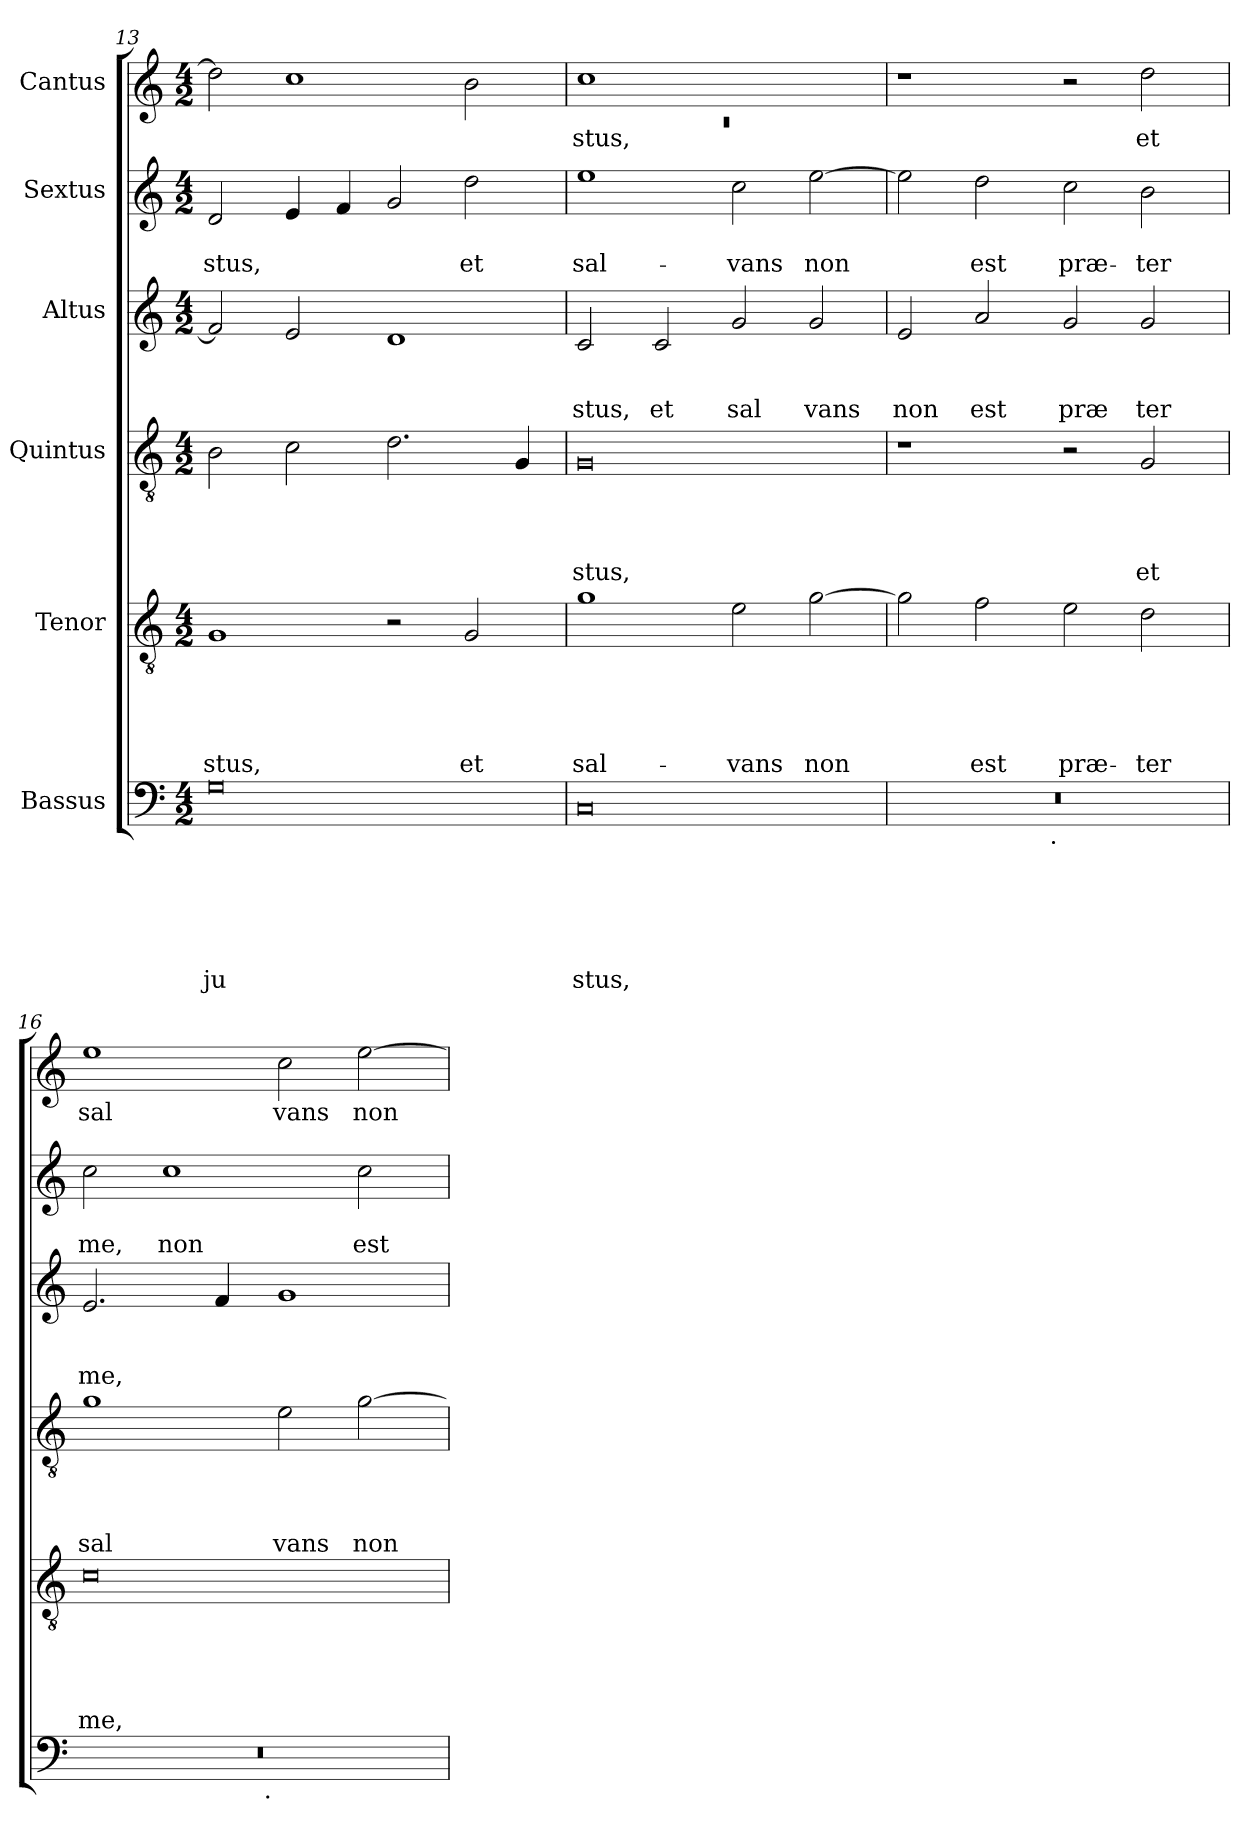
**kern	**text	**text	**text	**text	**text	**text	**kern	**text	**text	**text	**text	**text	**kern	**text	**text	**text	**text	**kern	**text	**text	**text	**kern	**text	**text	**kern	**text
*part6	*part6	*part6	*part6	*part6	*part6	*part6	*part5	*part5	*part5	*part5	*part5	*part5	*part4	*part4	*part4	*part4	*part4	*part3	*part3	*part3	*part3	*part2	*part2	*part2	*part1	*part1
*staff6	*staff6	*staff6	*staff6	*staff6	*staff6	*staff6	*staff5	*staff5	*staff5	*staff5	*staff5	*staff5	*staff4	*staff4	*staff4	*staff4	*staff4	*staff3	*staff3	*staff3	*staff3	*staff2	*staff2	*staff2	*staff1	*staff1
*I"Bassus	*	*	*	*	*	*	*I"Tenor	*	*	*	*	*	*I"Quintus	*	*	*	*	*I"Altus	*	*	*	*I"Sextus	*	*	*I"Cantus	*
*clefF4	*	*	*	*	*	*	*clefGv2	*	*	*	*	*	*clefGv2	*	*	*	*	*clefG2	*	*	*	*clefG2	*	*	*clefG2	*
*k[]	*	*	*	*	*	*	*k[]	*	*	*	*	*	*k[]	*	*	*	*	*k[]	*	*	*	*k[]	*	*	*k[]	*
*C:	*	*	*	*	*	*	*C:	*	*	*	*	*	*C:	*	*	*	*	*C:	*	*	*	*C:	*	*	*C:	*
*M4/2	*	*	*	*	*	*	*M4/2	*	*	*	*	*	*M4/2	*	*	*	*	*M4/2	*	*	*	*M4/2	*	*	*M4/2	*
=13	=13	=13	=13	=13	=13	=13	=13	=13	=13	=13	=13	=13	=13	=13	=13	=13	=13	=13	=13	=13	=13	=13	=13	=13	=13	=13
!	!	!	!	!	!	!LO:LY:b	!	!	!	!	!	!LO:LY:b	!	!	!	!	!	!	!	!	!	!	!	!LO:LY:b	!	!
0G	.	.	.	.	.	ju	1G	.	.	.	.	stus,	2B\	.	.	.	.	2f/]	.	.	.	2d/	.	-stus,	2dd\]	.
.	.	.	.	.	.	.	.	.	.	.	.	.	2c\	.	.	.	.	2e/	.	.	.	4e/	.	.	1cc	.
.	.	.	.	.	.	.	.	.	.	.	.	.	.	.	.	.	.	.	.	.	.	4f/	.	.	.	.
.	.	.	.	.	.	.	2r	.	.	.	.	.	2.d\	.	.	.	.	1d	.	.	.	2g/	.	.	.	.
!	!	!	!	!	!	!	!	!	!	!	!	!LO:LY:b	!	!	!	!	!	!	!	!	!	!	!	!LO:LY:b	!	!
.	.	.	.	.	.	.	2G/	.	.	.	.	et	.	.	.	.	.	.	.	.	.	2dd\	.	et	2b\	.
.	.	.	.	.	.	.	.	.	.	.	.	.	4G/	.	.	.	.	.	.	.	.	.	.	.	.	.
!!LO:PB:g=z
=14	=14	=14	=14	=14	=14	=14	=14	=14	=14	=14	=14	=14	=14	=14	=14	=14	=14	=14	=14	=14	=14	=14	=14	=14	=14	=14
*	*	*	*	*	*	*	*	*	*	*	*	*	*	*	*	*	*	*	*	*	*	*	*	*	*^	*
!	!	!	!	!	!	!LO:LY:b	!	!	!	!	!	!LO:LY:b	!	!	!	!	!LO:LY:b	!	!	!	!LO:LY:b	!	!	!LO:LY:b	!	!LO:N:vis=1	!LO:LY:b
0C	.	.	.	.	.	stus,	1g	.	.	.	.	sal-	0G	.	.	.	-stus,	2c/	.	.	stus,	1ee	.	sal-	1cc	0rc	stus,
!	!	!	!	!	!	!	!	!	!	!	!	!	!	!	!	!	!	!	!	!	!LO:LY:b	!	!	!	!	!	!
.	.	.	.	.	.	.	.	.	.	.	.	.	.	.	.	.	.	2c/	.	.	et	.	.	.	.	.	.
!	!	!	!	!	!	!	!	!	!	!	!	!LO:LY:b	!	!	!	!	!	!	!	!	!LO:LY:b	!	!	!LO:LY:b	!	!	!
.	.	.	.	.	.	.	2e\	.	.	.	.	-vans	.	.	.	.	.	2g/	.	.	sal	2cc\	.	-vans	1ryy	.	.
!	!	!	!	!	!	!	!	!	!	!	!	!LO:LY:b	!	!	!	!	!	!	!	!	!LO:LY:b	!	!	!LO:LY:b	!	!	!
.	.	.	.	.	.	.	[>2g\	.	.	.	.	non	.	.	.	.	.	2g/	.	.	vans	[>2ee\	.	non	.	.	.
*	*	*	*	*	*	*	*	*	*	*	*	*	*	*	*	*	*	*	*	*	*	*	*	*	*v	*v	*
=15	=15	=15	=15	=15	=15	=15	=15	=15	=15	=15	=15	=15	=15	=15	=15	=15	=15	=15	=15	=15	=15	=15	=15	=15	=15	=15
!	!	!	!	!	!	!	!	!	!	!	!	!	!	!	!	!	!	!	!	!	!LO:LY:b	!	!	!	!	!
*^	*	*	*	*	*	*	*	*	*	*	*	*	*	*	*	*	*	*	*	*	*	*	*	*	*	*
0r	2ryy	.	.	.	.	.	.	2g\]	.	.	.	.	.	1r	.	.	.	.	2e/	.	.	non	2ee\]	.	.	1r	.
!	!	!	!	!	!	!	!	!	!	!	!	!	!LO:LY:b	!	!	!	!	!	!	!	!	!LO:LY:b	!	!	!LO:LY:b	!	!
.	4...ryy	.	.	.	.	.	.	2f\	.	.	.	.	est	.	.	.	.	.	2a/	.	.	est	2dd\	.	est	.	.
!	!LO:TX:b:t=.	!	!	!	!	!	!	!	!	!	!	!	!	!	!	!	!	!	!	!	!	!	!	!	!	!	!
.	1ryy	.	.	.	.	.	.	.	.	.	.	.	.	.	.	.	.	.	.	.	.	.	.	.	.	.	.
!	!	!	!	!	!	!	!	!	!	!	!	!	!LO:LY:b	!	!	!	!	!	!	!	!	!LO:LY:b	!	!	!LO:LY:b	!	!
.	.	.	.	.	.	.	.	2e\	.	.	.	.	præ-	2r	.	.	.	.	2g/	.	.	præ	2cc\	.	præ-	2r	.
!	!	!	!	!	!	!	!	!	!	!	!	!	!LO:LY:b	!	!	!	!	!LO:LY:b	!	!	!	!LO:LY:b	!	!	!LO:LY:b	!	!LO:LY:b
.	.	.	.	.	.	.	.	2d\	.	.	.	.	-ter	2G/	.	.	.	et	2g/	.	.	ter	2b\	.	-ter	2dd\	et
.	32ryy	.	.	.	.	.	.	.	.	.	.	.	.	.	.	.	.	.	.	.	.	.	.	.	.	.	.
=16	=16	=16	=16	=16	=16	=16	=16	=16	=16	=16	=16	=16	=16	=16	=16	=16	=16	=16	=16	=16	=16	=16	=16	=16	=16	=16	=16
!	!	!	!	!	!	!	!	!	!	!	!	!	!LO:LY:b	!	!	!	!	!LO:LY:b	!	!	!	!LO:LY:b	!	!	!LO:LY:b	!	!LO:LY:b
0r	2ryy	.	.	.	.	.	.	0c	.	.	.	.	me,	1g	.	.	.	sal	2.e/	.	.	me,	2cc\	.	me,	1ee	sal
!	!	!	!	!	!	!	!	!	!	!	!	!	!	!	!	!	!	!	!	!	!	!	!	!	!LO:LY:b	!	!
.	4...ryy	.	.	.	.	.	.	.	.	.	.	.	.	.	.	.	.	.	.	.	.	.	1cc	.	non	.	.
.	.	.	.	.	.	.	.	.	.	.	.	.	.	.	.	.	.	.	4f/	.	.	.	.	.	.	.	.
!	!LO:TX:b:t=.	!	!	!	!	!	!	!	!	!	!	!	!	!	!	!	!	!	!	!	!	!	!	!	!	!	!
.	1ryy	.	.	.	.	.	.	.	.	.	.	.	.	.	.	.	.	.	.	.	.	.	.	.	.	.	.
!	!	!	!	!	!	!	!	!	!	!	!	!	!	!	!	!	!	!LO:LY:b	!	!	!	!	!	!	!	!	!LO:LY:b
.	.	.	.	.	.	.	.	.	.	.	.	.	.	2e\	.	.	.	vans	1g	.	.	.	.	.	.	2cc\	vans
!	!	!	!	!	!	!	!	!	!	!	!	!	!	!	!	!	!	!LO:LY:b	!	!	!	!	!	!	!LO:LY:b	!	!LO:LY:b
.	.	.	.	.	.	.	.	.	.	.	.	.	.	[>2g\	.	.	.	non	.	.	.	.	2cc\	.	est	[>2ee\	non
.	32ryy	.	.	.	.	.	.	.	.	.	.	.	.	.	.	.	.	.	.	.	.	.	.	.	.	.	.
*v	*v	*	*	*	*	*	*	*	*	*	*	*	*	*	*	*	*	*	*	*	*	*	*	*	*	*	*
=	=	=	=	=	=	=	=	=	=	=	=	=	=	=	=	=	=	=	=	=	=	=	=	=	=	=
*-	*-	*-	*-	*-	*-	*-	*-	*-	*-	*-	*-	*-	*-	*-	*-	*-	*-	*-	*-	*-	*-	*-	*-	*-	*-	*-
